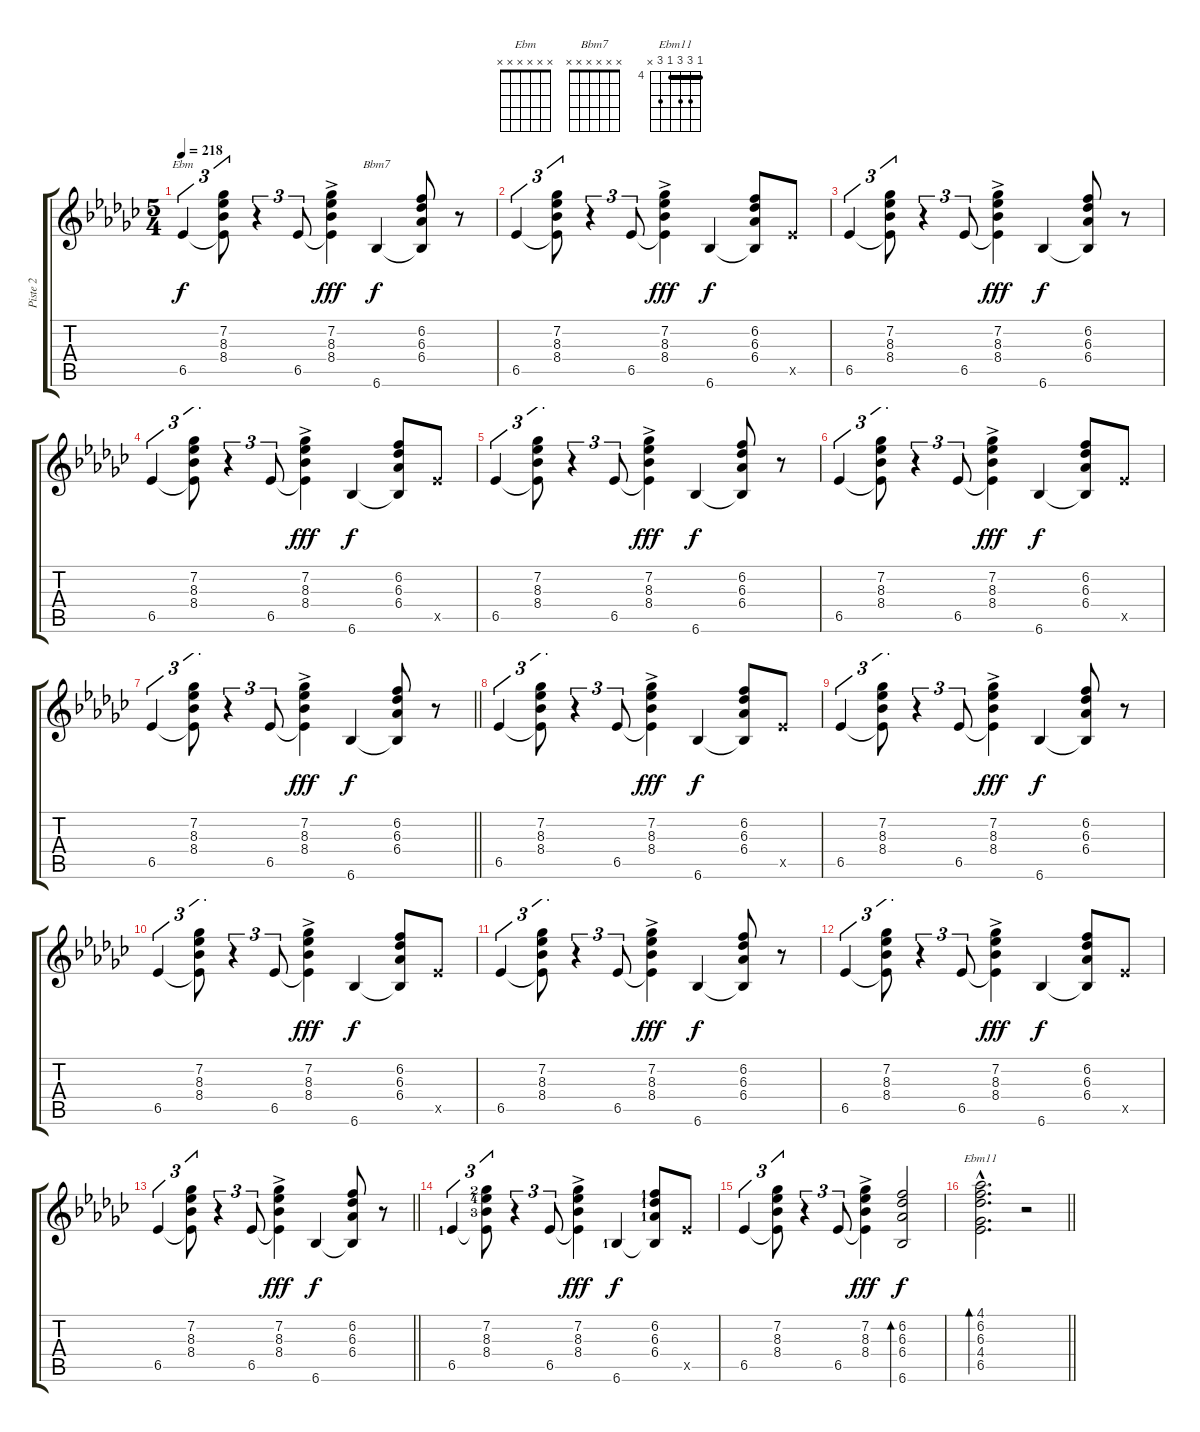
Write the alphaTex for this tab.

\track ("Piste 2" "Piste 2") {instrument acousticguitarnylon}
\staff {score tabs}
\tuning (E4 B3 G3 D3 A2 E2) {hide}
\chord ("Ebm" x x x x x x)
\chord ("Bbm7" x x x x x x)
\chord ("Ebm11" 4 6 6 4 6 x) {firstfret 4 barre 4}
\ts (5 4)
\tempo 218
\clef g2
\ks ebminor
6.5.4{tu (3 2) ch "Ebm" dy f} (7.2 8.3 8.4 6.5{t}).8{tu (3 2)} r.4{tu (3 2)} 6.5.8{tu (3 2)} (7.2{ac} 8.3{ac} 8.4{ac} 6.5{t}).4{dy fff} 6.6.4{ch "Bbm7" dy f} (6.2 6.3 6.4 6.6{t}).8 r.8 |
6.5.4{tu (3 2)} (7.2 8.3 8.4 6.5{t}).8{tu (3 2)} r.4{tu (3 2)} 6.5.8{tu (3 2)} (7.2{ac} 8.3{ac} 8.4{ac} 6.5{t}).4{dy fff} 6.6.4{dy f} (6.2 6.3 6.4 6.6{t}).8 6.5{x}.8 |
6.5.4{tu (3 2)} (7.2 8.3 8.4 6.5{t}).8{tu (3 2)} r.4{tu (3 2)} 6.5.8{tu (3 2)} (7.2{ac} 8.3{ac} 8.4{ac} 6.5{t}).4{dy fff} 6.6.4{dy f} (6.2 6.3 6.4 6.6{t}).8 r.8 |
6.5.4{tu (3 2)} (7.2 8.3 8.4 6.5{t}).8{tu (3 2)} r.4{tu (3 2)} 6.5.8{tu (3 2)} (7.2{ac} 8.3{ac} 8.4{ac} 6.5{t}).4{dy fff} 6.6.4{dy f} (6.2 6.3 6.4 6.6{t}).8 6.5{x}.8 |
6.5.4{tu (3 2)} (7.2 8.3 8.4 6.5{t}).8{tu (3 2)} r.4{tu (3 2)} 6.5.8{tu (3 2)} (7.2{ac} 8.3{ac} 8.4{ac} 6.5{t}).4{dy fff} 6.6.4{dy f} (6.2 6.3 6.4 6.6{t}).8 r.8 |
6.5.4{tu (3 2)} (7.2 8.3 8.4 6.5{t}).8{tu (3 2)} r.4{tu (3 2)} 6.5.8{tu (3 2)} (7.2{ac} 8.3{ac} 8.4{ac} 6.5{t}).4{dy fff} 6.6.4{dy f} (6.2 6.3 6.4 6.6{t}).8 6.5{x}.8 |
\barLineRight lightlight
6.5.4{tu (3 2)} (7.2 8.3 8.4 6.5{t}).8{tu (3 2)} r.4{tu (3 2)} 6.5.8{tu (3 2)} (7.2{ac} 8.3{ac} 8.4{ac} 6.5{t}).4{dy fff} 6.6.4{dy f} (6.2 6.3 6.4 6.6{t}).8 r.8 |
6.5.4{tu (3 2) volume 7 balance 13 instrument acousticguitarnylon} (7.2 8.3 8.4 6.5{t}).8{tu (3 2)} r.4{tu (3 2)} 6.5.8{tu (3 2)} (7.2{ac} 8.3{ac} 8.4{ac} 6.5{t}).4{dy fff} 6.6.4{dy f} (6.2 6.3 6.4 6.6{t}).8 6.5{x}.8 |
6.5.4{tu (3 2)} (7.2 8.3 8.4 6.5{t}).8{tu (3 2)} r.4{tu (3 2)} 6.5.8{tu (3 2)} (7.2{ac} 8.3{ac} 8.4{ac} 6.5{t}).4{dy fff} 6.6.4{dy f} (6.2 6.3 6.4 6.6{t}).8 r.8 |
6.5.4{tu (3 2)} (7.2 8.3 8.4 6.5{t}).8{tu (3 2)} r.4{tu (3 2)} 6.5.8{tu (3 2)} (7.2{ac} 8.3{ac} 8.4{ac} 6.5{t}).4{dy fff} 6.6.4{dy f} (6.2 6.3 6.4 6.6{t}).8 6.5{x}.8 |
6.5.4{tu (3 2) volume 7 balance 13} (7.2 8.3 8.4 6.5{t}).8{tu (3 2)} r.4{tu (3 2)} 6.5.8{tu (3 2)} (7.2{ac} 8.3{ac} 8.4{ac} 6.5{t}).4{dy fff} 6.6.4{dy f} (6.2 6.3 6.4 6.6{t}).8 r.8 |
6.5.4{tu (3 2)} (7.2 8.3 8.4 6.5{t}).8{tu (3 2)} r.4{tu (3 2)} 6.5.8{tu (3 2)} (7.2{ac} 8.3{ac} 8.4{ac} 6.5{t}).4{dy fff} 6.6.4{dy f} (6.2 6.3 6.4 6.6{t}).8 6.5{x}.8 |
\barLineRight lightlight
6.5.4{tu (3 2)} (7.2 8.3 8.4 6.5{t}).8{tu (3 2)} r.4{tu (3 2)} 6.5.8{tu (3 2)} (7.2{ac} 8.3{ac} 8.4{ac} 6.5{t}).4{dy fff} 6.6.4{dy f} (6.2 6.3 6.4 6.6{t}).8 r.8 |
6.5{lf 2}.4{tu (3 2)} (7.2{lf 3} 8.3{lf 5} 8.4{lf 4} 6.5{t}).8{tu (3 2)} r.4{tu (3 2)} 6.5.8{tu (3 2)} (7.2{ac} 8.3{ac} 8.4{ac} 6.5{t}).4{dy fff} 6.6{lf 2}.4{dy f} (6.2{lf 2} 6.3{lf 2} 6.4{lf 2} 6.6{t}).8 6.5{x}.8 |
6.5.4{tu (3 2)} (7.2 8.3 8.4 6.5{t}).8{tu (3 2)} r.4{tu (3 2)} 6.5.8{tu (3 2)} (7.2{ac} 8.3{ac} 8.4{ac} 6.5{t}).4{dy fff} (6.2 6.3 6.4 6.6).2{bd 60 dy f} |
\barLineRight lightlight
(4.1{hac} 6.2{hac} 6.3{hac} 4.4{hac} 6.5{hac}).2{d bd 240 ch "Ebm11" volume 7 balance 13 instrument acousticguitarnylon} r.2
